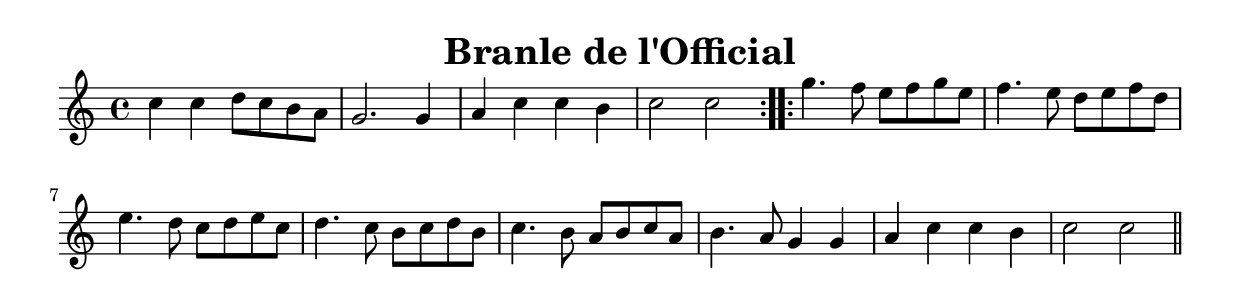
\version "2.7.40"
\header {
	crossRefNumber = "1"
	footnotes = "\\\\pour plus d'information : http://graner.name/nicolas/arbeau/"
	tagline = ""
	title = "Branle de l'Official"
}
voicedefault =  {
\set Score.defaultBarType = ""

\repeat volta 2 {
\key c \major   c''4    c''4    d''8    c''8    b'8    a'8    g'2.    g'4    
a'4    c''4    c''4    b'4    c''2    c''2    } \repeat volta 2 {     g''4.    
f''8    e''8    f''8    g''8    e''8    f''4.    e''8    d''8    e''8    f''8   
 d''8    e''4.    d''8    c''8    d''8    e''8    c''8    d''4.    c''8    b'8  
  c''8    d''8    b'8    c''4.    b'8    a'8    b'8    c''8    a'8    b'4.    
a'8    g'4    g'4    a'4    c''4    c''4    b'4    c''2    c''2    \bar "||"   }
}

\score{
    <<

	\context Staff="default"
	{
	    \voicedefault 
	}

    >>
	\layout { indent = 0.0\cm 
	}
	\midi { \tempo 2=100 }
}
